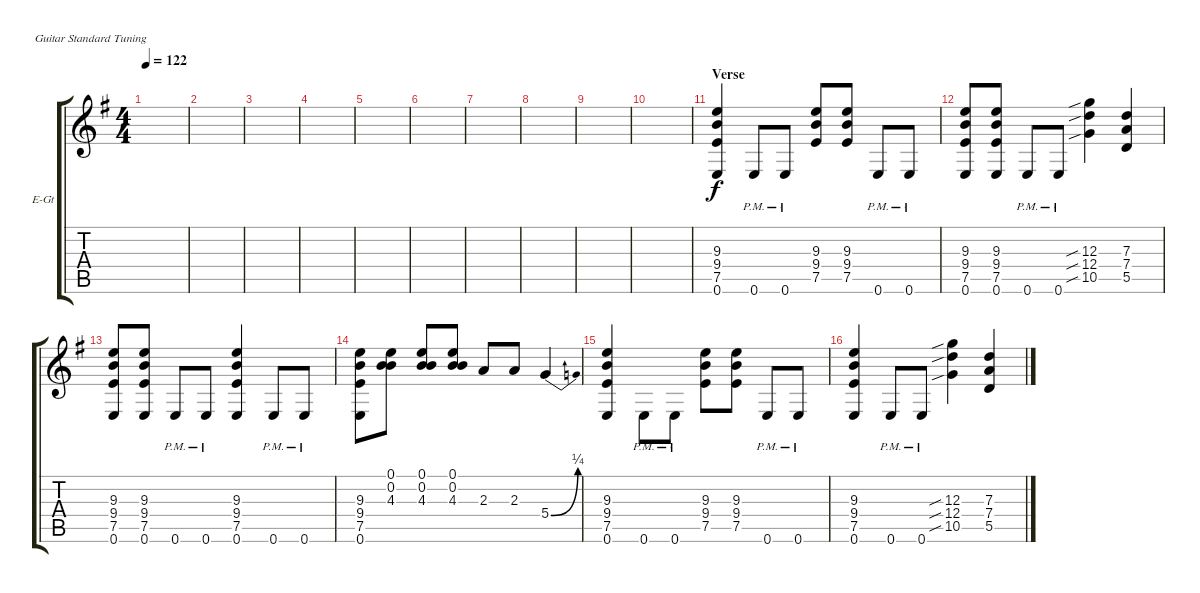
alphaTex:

\defaultSystemsLayout 4
\bracketExtendMode groupsimilarinstruments
\firstSystemTrackNameOrientation horizontal
\otherSystemsTrackNameOrientation horizontal
\track ("VINNIE VINCENT" "E-Gt") {solo instrument distortionguitar}
\staff {score tabs}
\tuning (E4 B3 G3 D3 A2 E2)
\ts (4 4)
\tempo 122
\clef g2
\ks g
|
|
|
|
|
|
|
|
|
|
\section ("" "Verse")
(0.6 7.5 9.4 9.3).4 0.6{pm}.8 0.6{pm}.8 (7.5 9.4 9.3).8 (9.3 9.4 7.5).8 0.6{pm}.8 0.6{pm}.8 |
(0.6 7.5 9.4 9.3).8 (9.3 9.4 7.5 0.6).8 0.6{pm}.8 0.6{pm}.8 (10.5{sib} 12.4{sib} 12.3{sib}).4 (5.5 7.4 7.3).4 |
(0.6 7.5 9.4 9.3).8 (0.6 7.5 9.4 9.3).8 0.6{pm}.8 0.6{pm}.8 (0.6 7.5 9.4 9.3).4 0.6{pm}.8 0.6{pm}.8 |
(0.6 7.5 9.4 9.3).8 (4.3 0.2 0.1).8 (0.1 0.2 4.3).8{beam invert} (4.3 0.2 0.1).8 2.3.8 2.3.8 5.4{be (bend 0 0 25.8 1)}.4 |
(0.6 7.5 9.4 9.3).4 0.6{pm}.8 0.6{pm}.8 (7.5 9.4 9.3).8{beam invert} (9.3 9.4 7.5).8 0.6{pm}.8 0.6{pm}.8 |
(0.6 7.5 9.4 9.3).4 0.6{pm}.8 0.6{pm}.8 (10.5{sib} 12.4{sib} 12.3{sib}).4 (5.5 7.4 7.3).4
